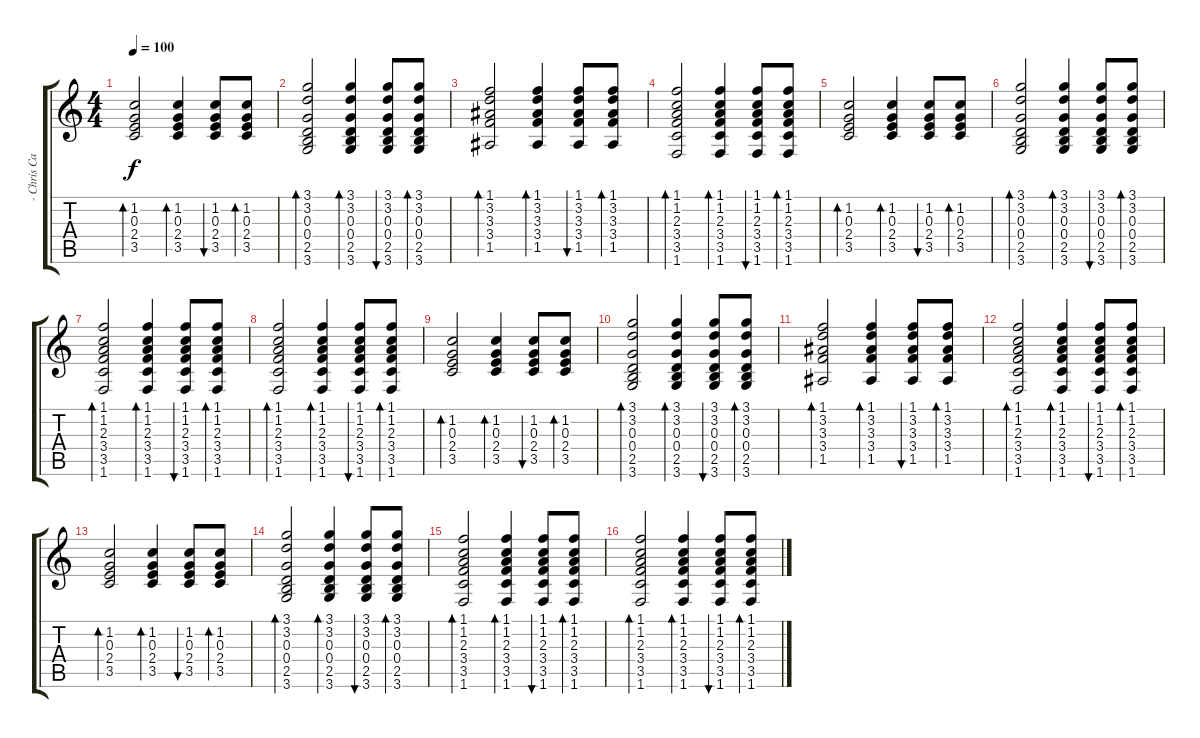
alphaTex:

\track ("- Chris Caffery (Guitar)" "- Chris Ca") {instrument acousticguitarsteel}
\staff {score tabs}
\tuning (E4 B3 G3 D3 A2 E2) {hide}
\ts (4 4)
\tempo 100
\clef g2
\ks c
(1.2 0.3 2.4 3.5).2{bd 30 dy f} (1.2 0.3 2.4 3.5).4{bd 30} (1.2 0.3 2.4 3.5).8{bu 30} (1.2 0.3 2.4 3.5).8{bd 30} |
(3.1 3.2 0.3 0.4 2.5 3.6).2{bd 30} (3.1 3.2 0.3 0.4 2.5 3.6).4{bd 30} (3.1 3.2 0.3 0.4 2.5 3.6).8{bu 30} (3.1 3.2 0.3 0.4 2.5 3.6).8{bd 30} |
(1.1 3.2 3.3 3.4 1.5).2{bd 30} (1.1 3.2 3.3 3.4 1.5).4{bd 30} (1.1 3.2 3.3 3.4 1.5).8{bu 30} (1.1 3.2 3.3 3.4 1.5).8{bd 30} |
(1.1 1.2 2.3 3.4 3.5 1.6).2{bd 30} (1.1 1.2 2.3 3.4 3.5 1.6).4{bd 30} (1.1 1.2 2.3 3.4 3.5 1.6).8{bu 30} (1.1 1.2 2.3 3.4 3.5 1.6).8{bd 30} |
(1.2 0.3 2.4 3.5).2{bd 30} (1.2 0.3 2.4 3.5).4{bd 30} (1.2 0.3 2.4 3.5).8{bu 30} (1.2 0.3 2.4 3.5).8{bd 30} |
(3.1 3.2 0.3 0.4 2.5 3.6).2{bd 30} (3.1 3.2 0.3 0.4 2.5 3.6).4{bd 30} (3.1 3.2 0.3 0.4 2.5 3.6).8{bu 30} (3.1 3.2 0.3 0.4 2.5 3.6).8{bd 30} |
(1.1 1.2 2.3 3.4 3.5 1.6).2{bd 30} (1.1 1.2 2.3 3.4 3.5 1.6).4{bd 30} (1.1 1.2 2.3 3.4 3.5 1.6).8{bu 30} (1.1 1.2 2.3 3.4 3.5 1.6).8{bd 30} |
(1.1 1.2 2.3 3.4 3.5 1.6).2{bd 30} (1.1 1.2 2.3 3.4 3.5 1.6).4{bd 30} (1.1 1.2 2.3 3.4 3.5 1.6).8{bu 30} (1.1 1.2 2.3 3.4 3.5 1.6).8{bd 30} |
(1.2 0.3 2.4 3.5).2{bd 30} (1.2 0.3 2.4 3.5).4{bd 30} (1.2 0.3 2.4 3.5).8{bu 30} (1.2 0.3 2.4 3.5).8{bd 30} |
(3.1 3.2 0.3 0.4 2.5 3.6).2{bd 30} (3.1 3.2 0.3 0.4 2.5 3.6).4{bd 30} (3.1 3.2 0.3 0.4 2.5 3.6).8{bu 30} (3.1 3.2 0.3 0.4 2.5 3.6).8{bd 30} |
(1.1 3.2 3.3 3.4 1.5).2{bd 30} (1.1 3.2 3.3 3.4 1.5).4{bd 30} (1.1 3.2 3.3 3.4 1.5).8{bu 30} (1.1 3.2 3.3 3.4 1.5).8{bd 30} |
(1.1 1.2 2.3 3.4 3.5 1.6).2{bd 30} (1.1 1.2 2.3 3.4 3.5 1.6).4{bd 30} (1.1 1.2 2.3 3.4 3.5 1.6).8{bu 30} (1.1 1.2 2.3 3.4 3.5 1.6).8{bd 30} |
(1.2 0.3 2.4 3.5).2{bd 30} (1.2 0.3 2.4 3.5).4{bd 30} (1.2 0.3 2.4 3.5).8{bu 30} (1.2 0.3 2.4 3.5).8{bd 30} |
(3.1 3.2 0.3 0.4 2.5 3.6).2{bd 30} (3.1 3.2 0.3 0.4 2.5 3.6).4{bd 30} (3.1 3.2 0.3 0.4 2.5 3.6).8{bu 30} (3.1 3.2 0.3 0.4 2.5 3.6).8{bd 30} |
(1.1 1.2 2.3 3.4 3.5 1.6).2{bd 30} (1.1 1.2 2.3 3.4 3.5 1.6).4{bd 30} (1.1 1.2 2.3 3.4 3.5 1.6).8{bu 30} (1.1 1.2 2.3 3.4 3.5 1.6).8{bd 30} |
(1.1 1.2 2.3 3.4 3.5 1.6).2{bd 30} (1.1 1.2 2.3 3.4 3.5 1.6).4{bd 30} (1.1 1.2 2.3 3.4 3.5 1.6).8{bu 30} (1.1 1.2 2.3 3.4 3.5 1.6).8{bd 30}
